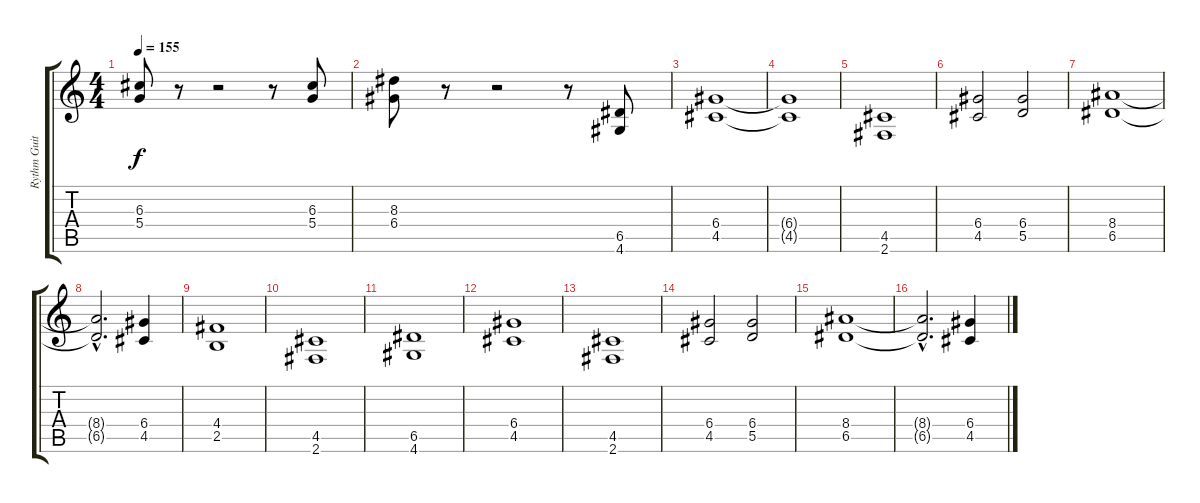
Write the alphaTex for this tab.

\track ("Rythm Guitar" "Rythm Guit") {instrument distortionguitar}
\staff {score tabs}
\tuning (E4 B3 G3 D3 A2 E2) {hide}
\ts (4 4)
\tempo 155
\clef g2
\ks c
(6.3 5.4).8{dy f} r.8 r.2 r.8 (6.3 5.4).8 |
(8.3 6.4).8 r.8 r.2 r.8 (6.5 4.6).8 |
(6.4 4.5).1 |
(6.4{t} 4.5{t}).1 |
(4.5 2.6).1 |
(6.4 4.5).2 (6.4 5.5).2 |
(8.4 6.5).1 |
(8.4{hac t} 6.5{hac t}).2{d} (6.4 4.5).4 |
(4.4 2.5).1 |
(4.5 2.6).1 |
(6.5 4.6).1 |
(6.4 4.5).1 |
(4.5 2.6).1 |
(6.4 4.5).2 (6.4 5.5).2 |
(8.4 6.5).1 |
(8.4{hac t} 6.5{hac t}).2{d} (6.4 4.5).4
